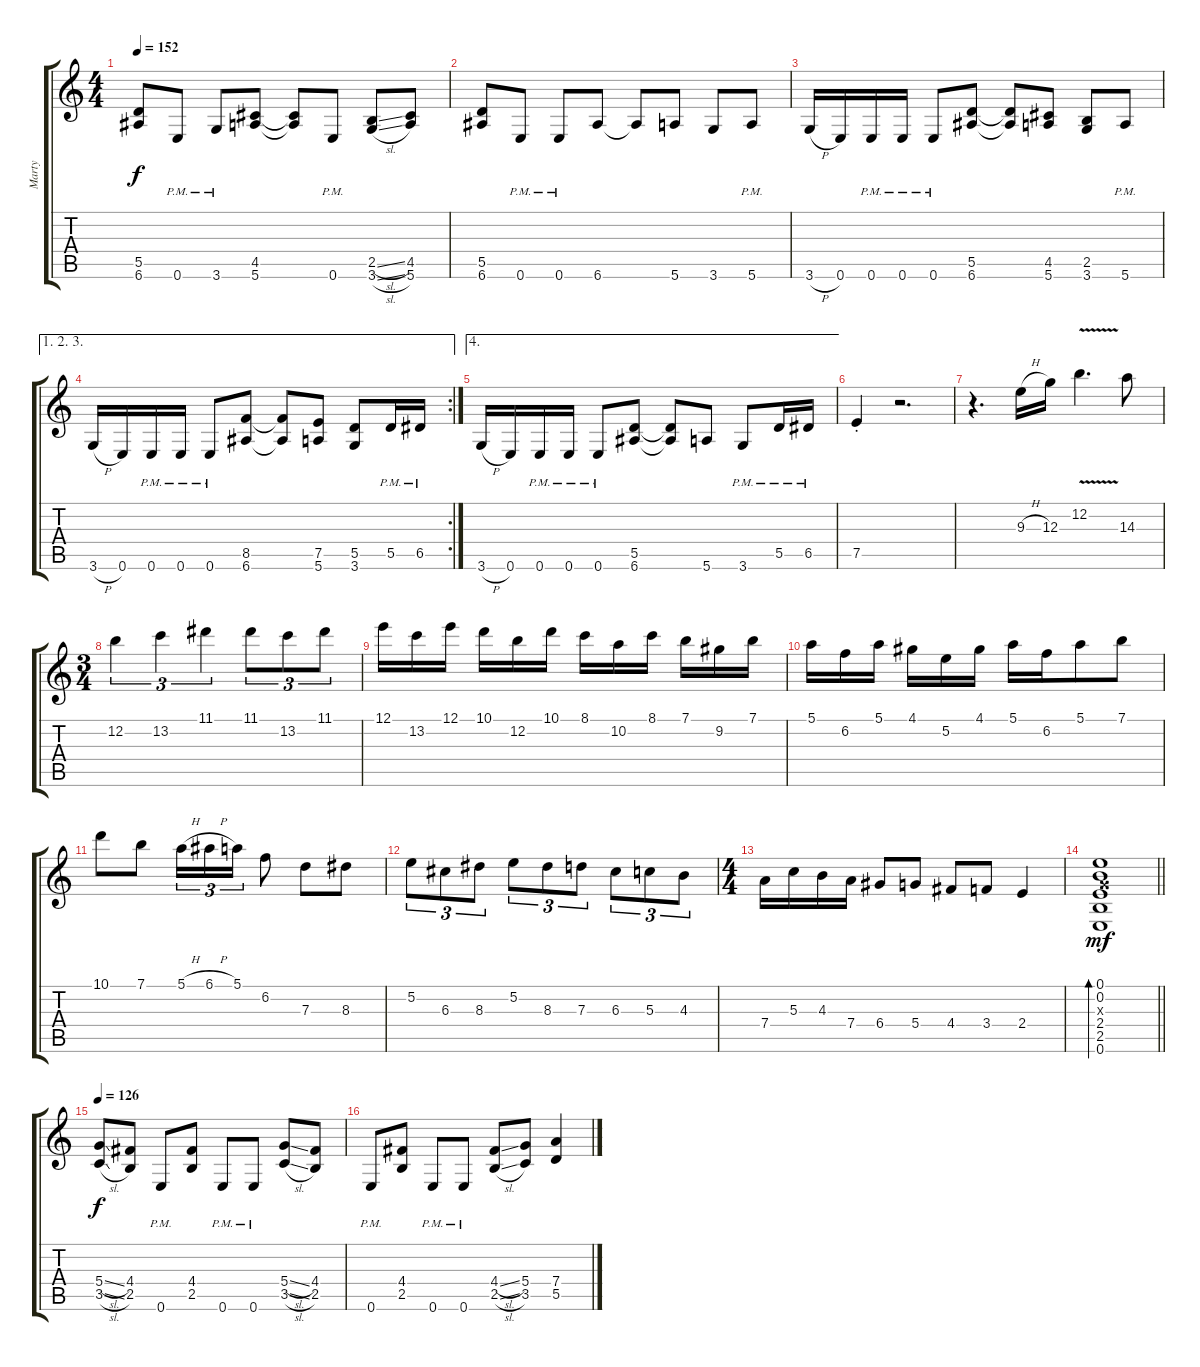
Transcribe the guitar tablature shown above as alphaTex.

\track ("Marty" "Marty") {mute instrument distortionguitar}
\staff {score tabs}
\tuning (E4 B3 G3 D3 A2 E2) {hide}
\ts (4 4)
\tempo 152
\clef g2
\ks c
(5.5 6.6).8{dy f} 0.6{pm}.8 3.6{pm}.8 (4.5 5.6).8 (4.5{t} 5.6{t}).8 0.6{pm}.8 (2.5{sl} 3.6{sl}).8 (4.5 5.6).8 |
(5.5 6.6).8 0.6{pm}.8 0.6{pm}.8 6.6.8 6.6{t}.8 5.6.8 3.6.8 5.6{pm}.8 |
3.6{h}.16 0.6.16 0.6{pm}.16 0.6{pm}.16 0.6{pm}.8 (5.5 6.6).8 (5.5{t} 6.6{t}).8 (4.5 5.6).8 (2.5 3.6).8 5.6{pm}.8 |
\ae (1 2 3)
\rc 2
3.6{h}.16 0.6.16 0.6{pm}.16 0.6{pm}.16 0.6{pm}.8 (8.5 6.6).8 (8.5{t} 6.6{t}).8 (7.5 5.6).8 (5.5 3.6).8 5.5{pm}.16 6.5{pm}.16 |
\ae 4
3.6{h}.16 0.6.16 0.6{pm}.16 0.6{pm}.16 0.6{pm}.8 (5.5 6.6).8 (5.5{t} 6.6{t}).8 5.6.8 3.6{pm}.8 5.5{pm}.16 6.5{pm}.16 |
7.5{st}.4 r.2{d} |
r.4{d instrument acousticguitarsteel} 9.3{h}.16 12.3.16 12.2{v}.4{d} 14.3.8 |
\ts (3 4)
12.2.4{tu (3 2)} 13.2.4{tu (3 2)} 11.1.4{tu (3 2)} 11.1.8{tu (3 2)} 13.2.8{tu (3 2)} 11.1.8{tu (3 2)} |
12.1.16 13.2.16 12.1.16{beam split} 10.1.16{beam merge} 12.2.16 10.1.16{beam split} 8.1.16 10.2.16{beam merge} 8.1.16{beam split} 7.1.16 9.2.16 7.1.16 |
5.1.16 6.2.16 5.1.16{beam split} 4.1.16{beam merge} 5.2.16 4.1.16{beam split} 5.1.16 6.2.16{beam merge} 5.1.8 7.1.8 |
10.1.8 7.1.8 5.1{h}.16{tu (3 2)} 6.1{h}.16{tu (3 2)} 5.1.16{tu (3 2)} 6.2.8 7.3.8 8.3.8 |
5.2.8{tu (3 2)} 6.3.8{tu (3 2)} 8.3.8{tu (3 2)} 5.2.8{tu (3 2)} 8.3.8{tu (3 2)} 7.3.8{tu (3 2)} 6.3.8{tu (3 2)} 5.3.8{tu (3 2)} 4.3.8{tu (3 2)} |
\ts (4 4)
7.4.16 5.3.16 4.3.16 7.4.16 6.4.8 5.4.8 4.4.8 3.4.8 2.4.4 |
\barLineRight lightlight
(0.1 0.2 0.3{x} 2.4 2.5 0.6).1{bd 240 dy mf} |
\tempo 126
(5.4{sl} 3.5{sl}).8{dy f instrument distortionguitar} (4.4 2.5).8 0.6{pm}.8 (4.4 2.5).8 0.6{pm}.8 0.6{pm}.8 (5.4{sl} 3.5{sl}).8 (4.4 2.5).8 |
0.6{pm}.8 (4.4 2.5).8 0.6{pm}.8 0.6{pm}.8 (4.4{sl} 2.5{sl}).8 (5.4 3.5).8 (7.4 5.5).4
